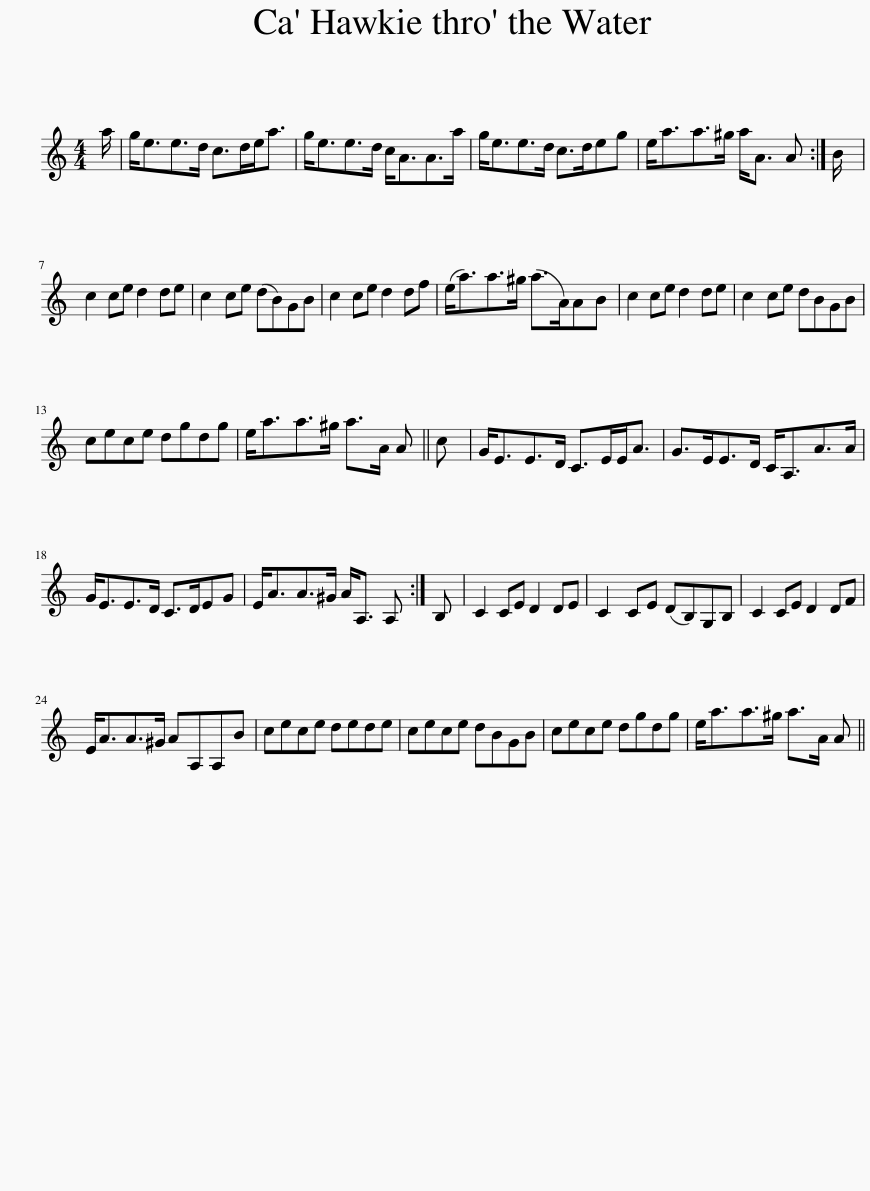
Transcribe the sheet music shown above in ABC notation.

X:1
L:1/8
M:4/4
I:linebreak $
K:C
V:1 treble
V:1
 a/ | g<ee>d c>de<a | g<ee>d c<AA>a | g<ee>d c>deg | e<aa>^g a<A A :| %5
 B/ |$ c2 ce d2 de | c2 ce (dB)GB | c2 ce d2 df | (e<a)a>^g (a>A)AB | %10
 c2 ce d2 de | c2 ce dBGB |$ cece dgdg | e<aa>^g a>A A || c | %15
 G<EE>D C>EE<A | G>EE>D C<A,A>A |$ G<EE>D C>DEG | E<AA>^G A<A, A, :| B, | %20
 C2 CE D2 DE | C2 CE (DB,)G,B, | C2 CE D2 DF |$ E<AA>^G AA,A,B | cece dede | %25
 cece dBGB | cece dgdg | e<aa>^g a>A A || %28
